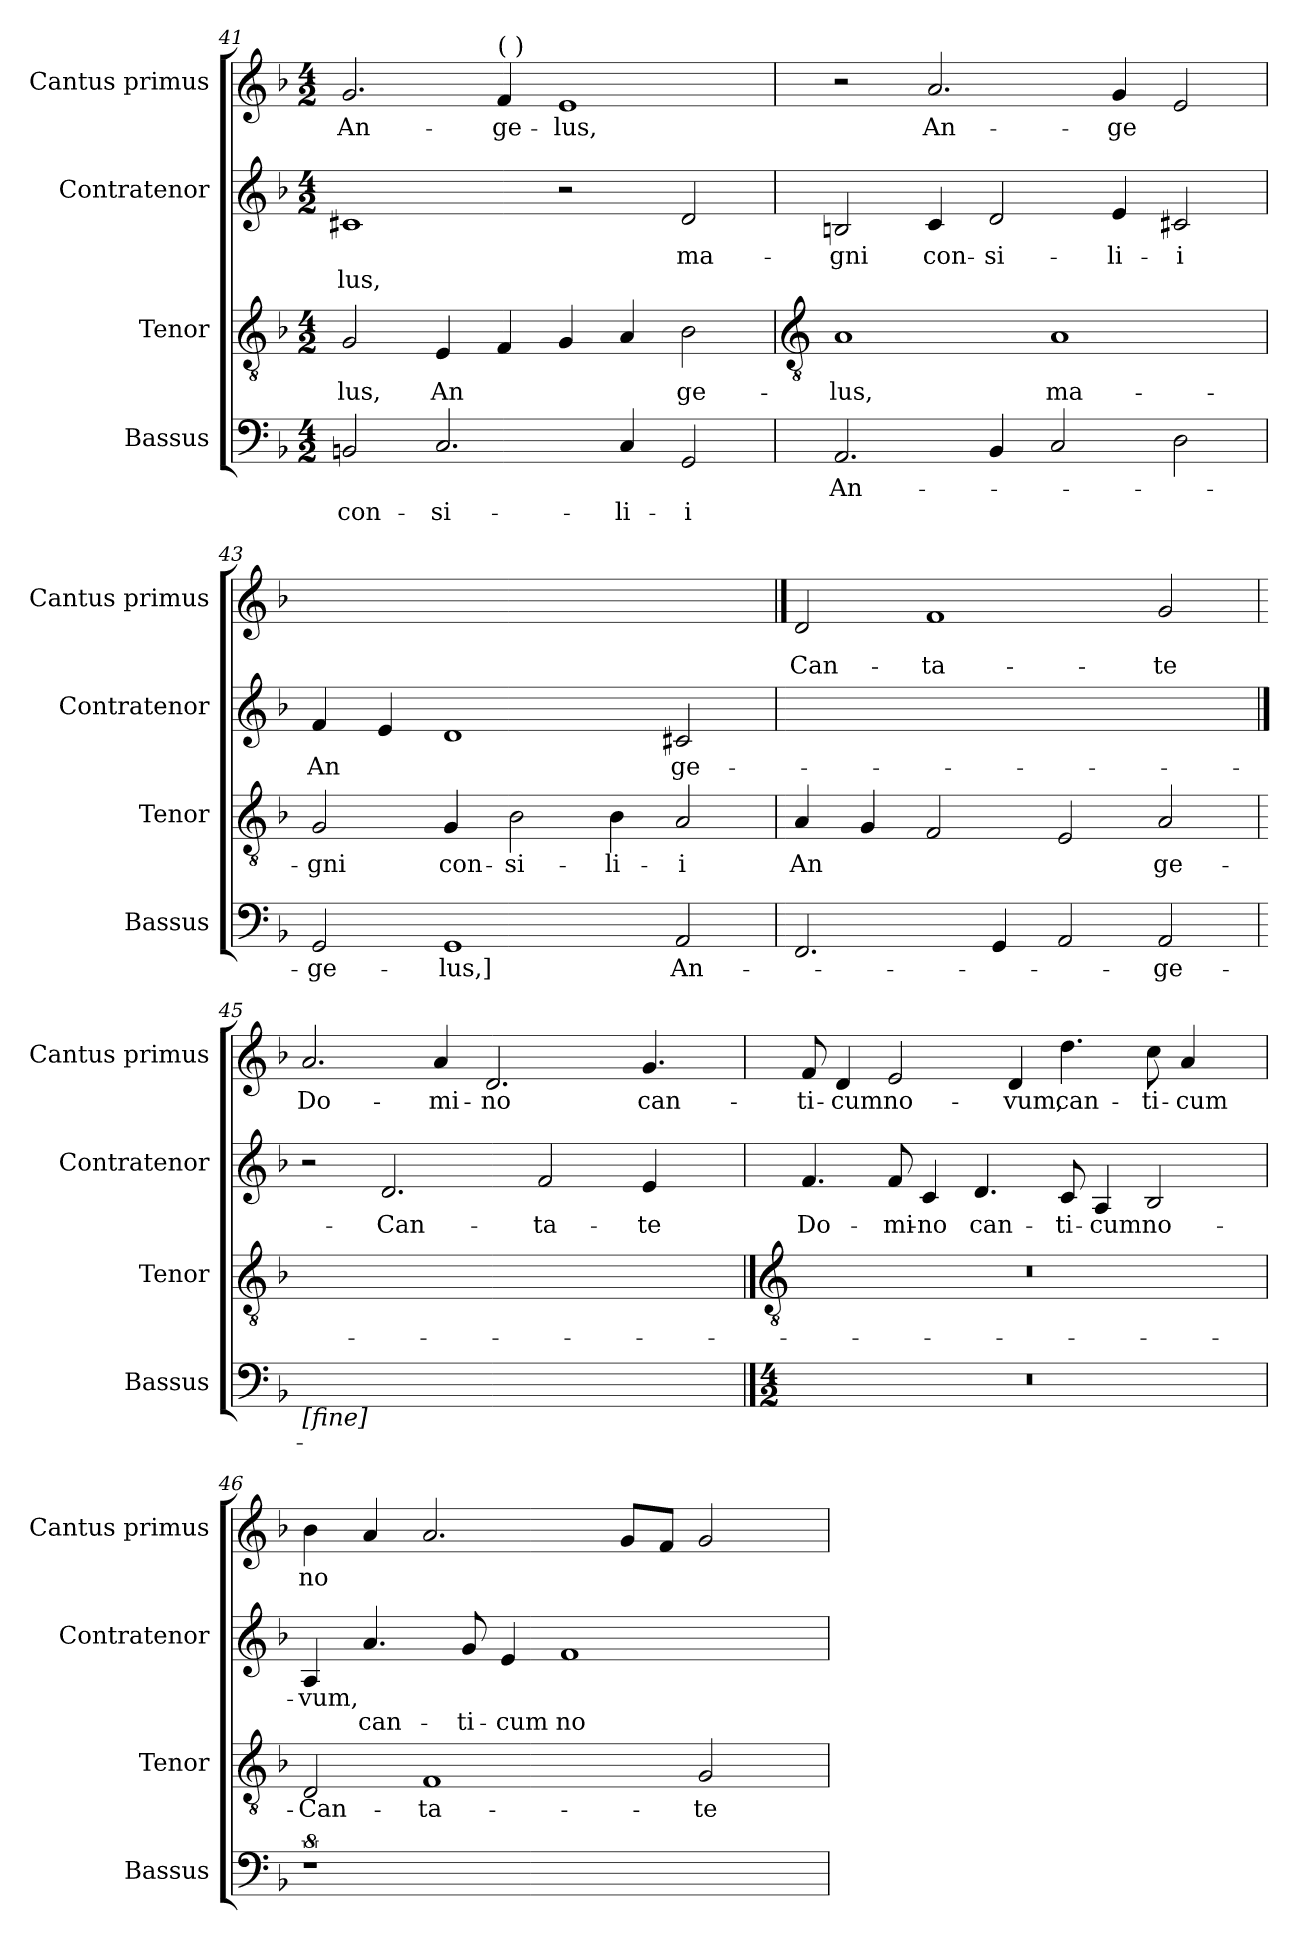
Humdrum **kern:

**kern	**text	**text	**kern	**text	**kern	**text	**text	**kern	**text
*part4	*part4	*part4	*part3	*part3	*part2	*part2	*part2	*part1	*part1
*staff4	*staff4	*staff4	*staff3	*staff3	*staff2	*staff2	*staff2	*staff1	*staff1
*I"Bassus	*	*	*I"Tenor	*	*I"Contratenor	*	*	*I"Cantus primus	*
*I'Bassus	*	*	*I'Tenor	*	*I'Contratenor	*	*	*I'Cantus primus	*
!!LO:LB:g=z
*clefF4	*	*	*clefGv2	*	*clefG2	*	*	*clefG2	*
*k[b-]	*	*	*k[b-]	*	*k[b-]	*	*	*k[b-]	*
*F:	*	*	*F:	*	*F:	*	*	*F:	*
*M4/2	*	*	*M4/2	*	*M4/2	*	*	*M4/2	*
=41	=41	=41	=41	=41	=41	=41	=41	=41	=41
!	!	!LO:LY:b	!	!LO:LY:b	!	!	!LO:LY:b	!	!LO:LY:b
2BBn	.	con-	2G	-lus,	1c#X	.	-lus,	2.g	An-
!	!	!LO:LY:b	!	!LO:LY:b	!	!	!	!	!
2.C	.	-si-	4E	An	.	.	.	.	.
!	!	!	!	!	!	!	!	!LO:TX:a:t=(  )	!
!	!	!	!	!	!	!	!	!	!LO:LY:b
.	.	.	4F	.	.	.	.	4f	-ge-
!	!	!	!	!	!	!	!	!	!LO:LY:b
.	.	.	4G	.	2r	.	.	1e	-lus,
!	!	!LO:LY:b	!	!	!	!	!	!	!
4C	.	-li-	4A	.	.	.	.	.	.
!	!	!LO:LY:b	!	!LO:LY:b	!	!LO:LY:b	!	!	!
2GG	.	-i	2B-	ge-	2d	ma-	.	.	.
!!LO:LB:g=z
=42	=42	=42	=42	=42	=42	=42	=42	=42	=42
*	*	*	*clefGv2	*	*	*	*	*	*
!	!LO:LY:b	!	!	!LO:LY:b	!	!LO:LY:b	!	!	!
2.AA	An-	.	1A	-lus,	2Bn	-gni	.	2r	.
!	!	!	!	!	!	!LO:LY:b	!	!	!LO:LY:b
.	.	.	.	.	4c	con-	.	2.a	An-
!	!	!	!	!	!	!LO:LY:b	!	!	!
4BB-	.	.	.	.	2d	-si-	.	.	.
!	!	!	!	!LO:LY:b	!	!	!	!	!
2C	.	.	1A	ma-	.	.	.	.	.
!	!	!	!	!	!	!LO:LY:b	!	!	!LO:LY:b
.	.	.	.	.	4e	-li-	.	4g	-ge
!	!	!	!	!	!	!LO:LY:b	!	!	!
2D	.	.	.	.	2c#X	-i	.	2e	.
=43	=43	=43	=43	=43	=43	=43	=43	=43	=43
!	!LO:LY:b	!	!	!LO:LY:b	!	!LO:LY:b	!	!	!LO:LY:b
2GG	-ge-	.	2G	-gni	4f	An	.	0f#Xyy	lus.
.	.	.	.	.	4e	.	.	.	.
!	!LO:LY:b	!	!	!LO:LY:b	!	!	!	!	!
1GG	-lus,]	.	4G	con-	1d	.	.	.	.
!	!	!	!	!LO:LY:b	!	!	!	!	!
.	.	.	2B-	-si-	.	.	.	.	.
!	!	!	!	!LO:LY:b	!	!	!	!	!
.	.	.	4B-	-li-	.	.	.	.	.
!	!LO:LY:b	!	!	!LO:LY:b	!	!LO:LY:b	!	!	!
2AA	An-	.	2A	-i	2c#X	ge-	.	.	.
!!LO:LB:g=z
=44	==44	==44	=44	==44	=44	==44	==44	==44	==44
!	!	!	!	!	!	!	!	!LO:TX:a:t=Versus	!
!	!	!	!	!LO:LY:b	!	!LO:LY:b	!	!	!LO:LY:b
*	*	*	*	*	*	*	*	*^	*
2.FF	.	.	4A	An	0dyy	-lus.	.	2d	0ryy	Can-
.	.	.	4G	.	.	.	.	.	.	.
!	!	!	!	!	!	!	!	!	!	!LO:LY:b
.	.	.	2F	.	.	.	.	1f	.	-ta-
4GG	.	.	.	.	.	.	.	.	.	.
2AA	.	.	2E	.	.	.	.	.	.	.
!	!LO:LY:b	!	!	!LO:LY:b	!	!	!	!	!	!LO:LY:b
2AA	-ge-	.	2A	ge-	.	.	.	2g	.	-te
!!LO:LB:g=z	!!
=45	=45	=45	=45	=45	==45	=45	=45	=45	=45	=45
!LO:TX:b:t=[fine]	!	!	!	!	!	!	!	!	!	!
!	!LO:LY:b	!	!	!LO:LY:b	!	!	!	!	!	!LO:LY:b
0Dyy	-lus.	.	0Ayy	-lus.	2r	.	.	2.a	1ryy	Do-
!	!	!	!	!	!	!LO:LY:b	!	!	!	!
.	.	.	.	.	2.d	Can-	.	.	.	.
!	!	!	!	!	!	!	!	!	!	!LO:LY:b
.	.	.	.	.	.	.	.	4a	.	-mi-
!	!	!	!	!	!	!	!	!	!	!LO:LY:b
.	.	.	.	.	.	.	.	2.d	2ryy	-no
!	!	!	!	!	!	!LO:LY:b	!	!	!	!
.	.	.	.	.	2f	-ta-	.	.	.	.
.	.	.	.	.	.	.	.	.	4ryy	.
!	!	!	!	!	!	!LO:LY:b	!	!	!	!LO:LY:b
.	.	.	.	.	4e	-te	.	4.g	8ryy	can-
.	.	.	.	.	.	.	.	.	8ryy	.
8ryy	.	.	8ryy	.	8ryy	.	.	.	8ryy	.
!!LO:LB:g=z	!!
==45	=45	=45	==45	=45	=45	=45	=45	=45	=45	=45
*	*	*	*clefGv2	*	*	*	*	*	*	*
*M4/2	*	*	*	*	*	*	*	*	*	*
!	!	!	!	!	!	!LO:LY:b	!	!	!	!LO:LY:b
0r	.	.	0r	.	4.f	Do-	.	8f	8ryy	-ti-
!	!	!	!	!	!	!	!	!	!	!LO:LY:b
.	.	.	.	.	.	.	.	4d	1...ryy	-cum
!	!	!	!	!	!	!LO:LY:b	!	!	!	!LO:LY:b
.	.	.	.	.	8f	-mi-	.	2e	.	no-
!	!	!	!	!	!	!LO:LY:b	!	!	!	!
.	.	.	.	.	4c	-no	.	.	.	.
!	!	!	!	!	!	!LO:LY:b	!	!	!	!
.	.	.	.	.	4.d	can-	.	.	.	.
!	!	!	!	!	!	!	!	!	!	!LO:LY:b
.	.	.	.	.	.	.	.	4d	.	-vum,
!	!	!	!	!	!	!LO:LY:b	!	!	!	!LO:LY:b
.	.	.	.	.	8c	-ti-	.	4.dd	.	can-
!	!	!	!	!	!	!LO:LY:b	!	!	!	!
.	.	.	.	.	4A	-cum	.	.	.	.
!	!	!	!	!	!	!LO:LY:b	!	!	!	!LO:LY:b
.	.	.	.	.	2B-	no-	.	8cc	.	-ti-
!	!	!	!	!	!	!	!	!	!	!LO:LY:b
.	.	.	.	.	.	.	.	4a	.	-cum
.	.	.	.	.	.	.	.	8ryy	.	.
*	*	*	*	*	*	*	*	*v	*v	*
!!LO:LB:g=z
=46	=46	=46	=46	=46	=46	=46	=46	=46	=46
!	!	!	!	!LO:LY:b	!	!LO:LY:b	!	!	!LO:LY:b
8%17r	.	.	2D	Can-	4A	-vum,	.	4b-	no
!	!	!	!	!	!	!	!LO:LY:b	!	!
.	.	.	.	.	4.a	.	can-	4a	.
!	!	!	!	!LO:LY:b	!	!	!	!	!
.	.	.	1F	-ta-	.	.	.	2.a	.
!	!	!	!	!	!	!	!LO:LY:b	!	!
.	.	.	.	.	8g	.	-ti-	.	.
!	!	!	!	!	!	!	!LO:LY:b	!	!
.	.	.	.	.	4e	.	-cum	.	.
!	!	!	!	!	!	!	!LO:LY:b	!	!
.	.	.	.	.	1f	.	no-	.	.
.	.	.	.	.	.	.	.	8gL	.
.	.	.	.	.	.	.	.	8fJ	.
!	!	!	!	!LO:LY:b	!	!	!	!	!
.	.	.	2G	-te	.	.	.	2g	.
.	.	.	8ryy	.	8ryy	.	.	8ryy	.
=	=	=	=	=	=	=	=	=	=
*-	*-	*-	*-	*-	*-	*-	*-	*-	*-
